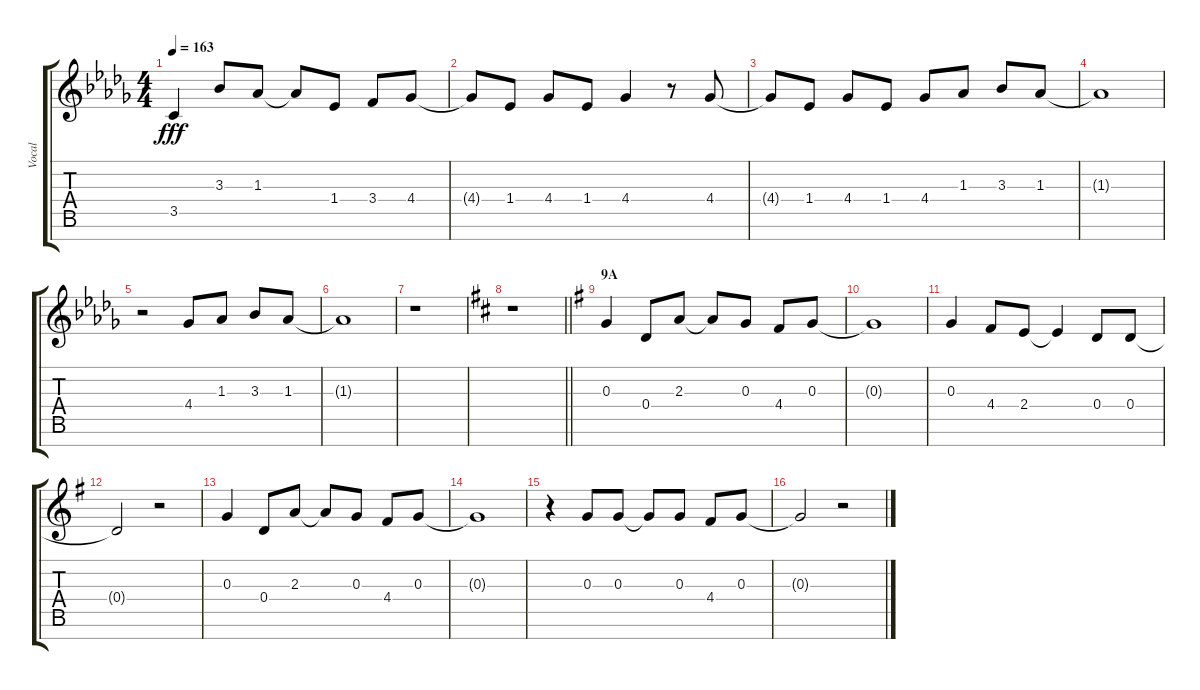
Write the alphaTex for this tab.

\track ("Vocal" "Vocal") {instrument voiceoohs}
\staff {score tabs}
\tuning (E5 B4 G4 D4 A3 E3 B2) {hide}
\ts (4 4)
\tempo 163
\clef g2
\ks db
3.5.4{dy fff} 3.3.8 1.3.8 1.3{t}.8 1.4.8 3.4.8 4.4.8 |
4.4{t}.8 1.4.8 4.4.8 1.4.8 4.4.4 r.8 4.4.8 |
4.4{t}.8 1.4.8 4.4.8 1.4.8 4.4.8 1.3.8 3.3.8 1.3.8 |
1.3{t}.1 |
r.2 4.4.8 1.3.8 3.3.8 1.3.8 |
1.3{t}.1 |
r.1 |
\barLineRight lightlight
\ks d
r.1 |
\section ("" "9A")
\ks g
0.3.4 0.4.8 2.3.8 2.3{t}.8 0.3.8 4.4.8 0.3.8 |
0.3{t}.1 |
0.3.4 4.4.8 2.4.8 2.4{t}.4 0.4.8 0.4.8 |
0.4{t}.2 r.2 |
0.3.4 0.4.8 2.3.8 2.3{t}.8 0.3.8 4.4.8 0.3.8 |
0.3{t}.1 |
r.4 0.3.8 0.3.8 0.3{t}.8 0.3.8 4.4.8 0.3.8 |
0.3{t}.2 r.2
